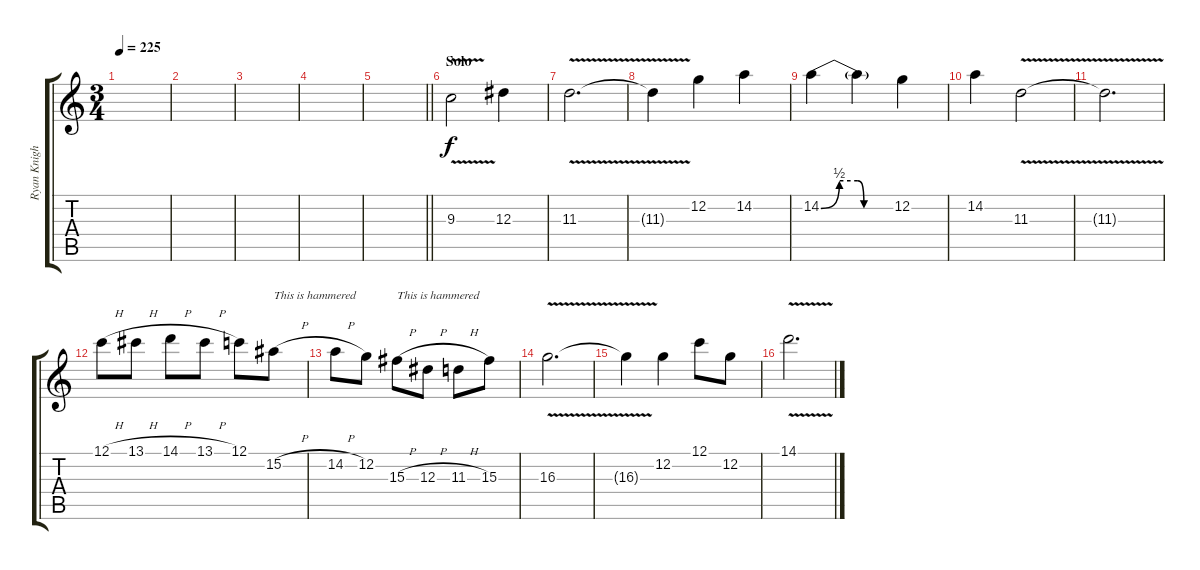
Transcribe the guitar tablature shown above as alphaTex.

\track ("Ryan Knight (Solo)" "Ryan Knigh") {instrument distortionguitar}
\staff {score tabs}
\tuning (C4 G3 Eb3 Bb2 F2 C2) {hide}
\ts (3 4)
\tempo 225
\clef g2
\ks c
|
|
|
|
\barLineRight lightlight
|
\section ("" "Solo")
9.3{v}.2 12.3.4 |
11.3{v}.2{d} |
11.3{t}.4 12.2.4 14.2.4 |
14.2{be (custom 0 0 15 2 30 2 35 0 60 0)}.4 14.2{t}.4 12.2.4 |
14.2.4 11.3{v}.2 |
11.3{t}.2{d} |
12.1{h}.8 13.1{h}.8 14.1{h}.8 13.1{h}.8 12.1.8 15.2{h}.8{txt "This is hammered"} |
14.2{h}.8 12.2.8 15.3{h}.8{txt "This is hammered"} 12.3{h}.8 11.3{h}.8 15.3.8 |
16.3{v}.2{d} |
16.3{t}.4 12.2.4 12.1.8 12.2.8 |
14.1{v}.2{d}
